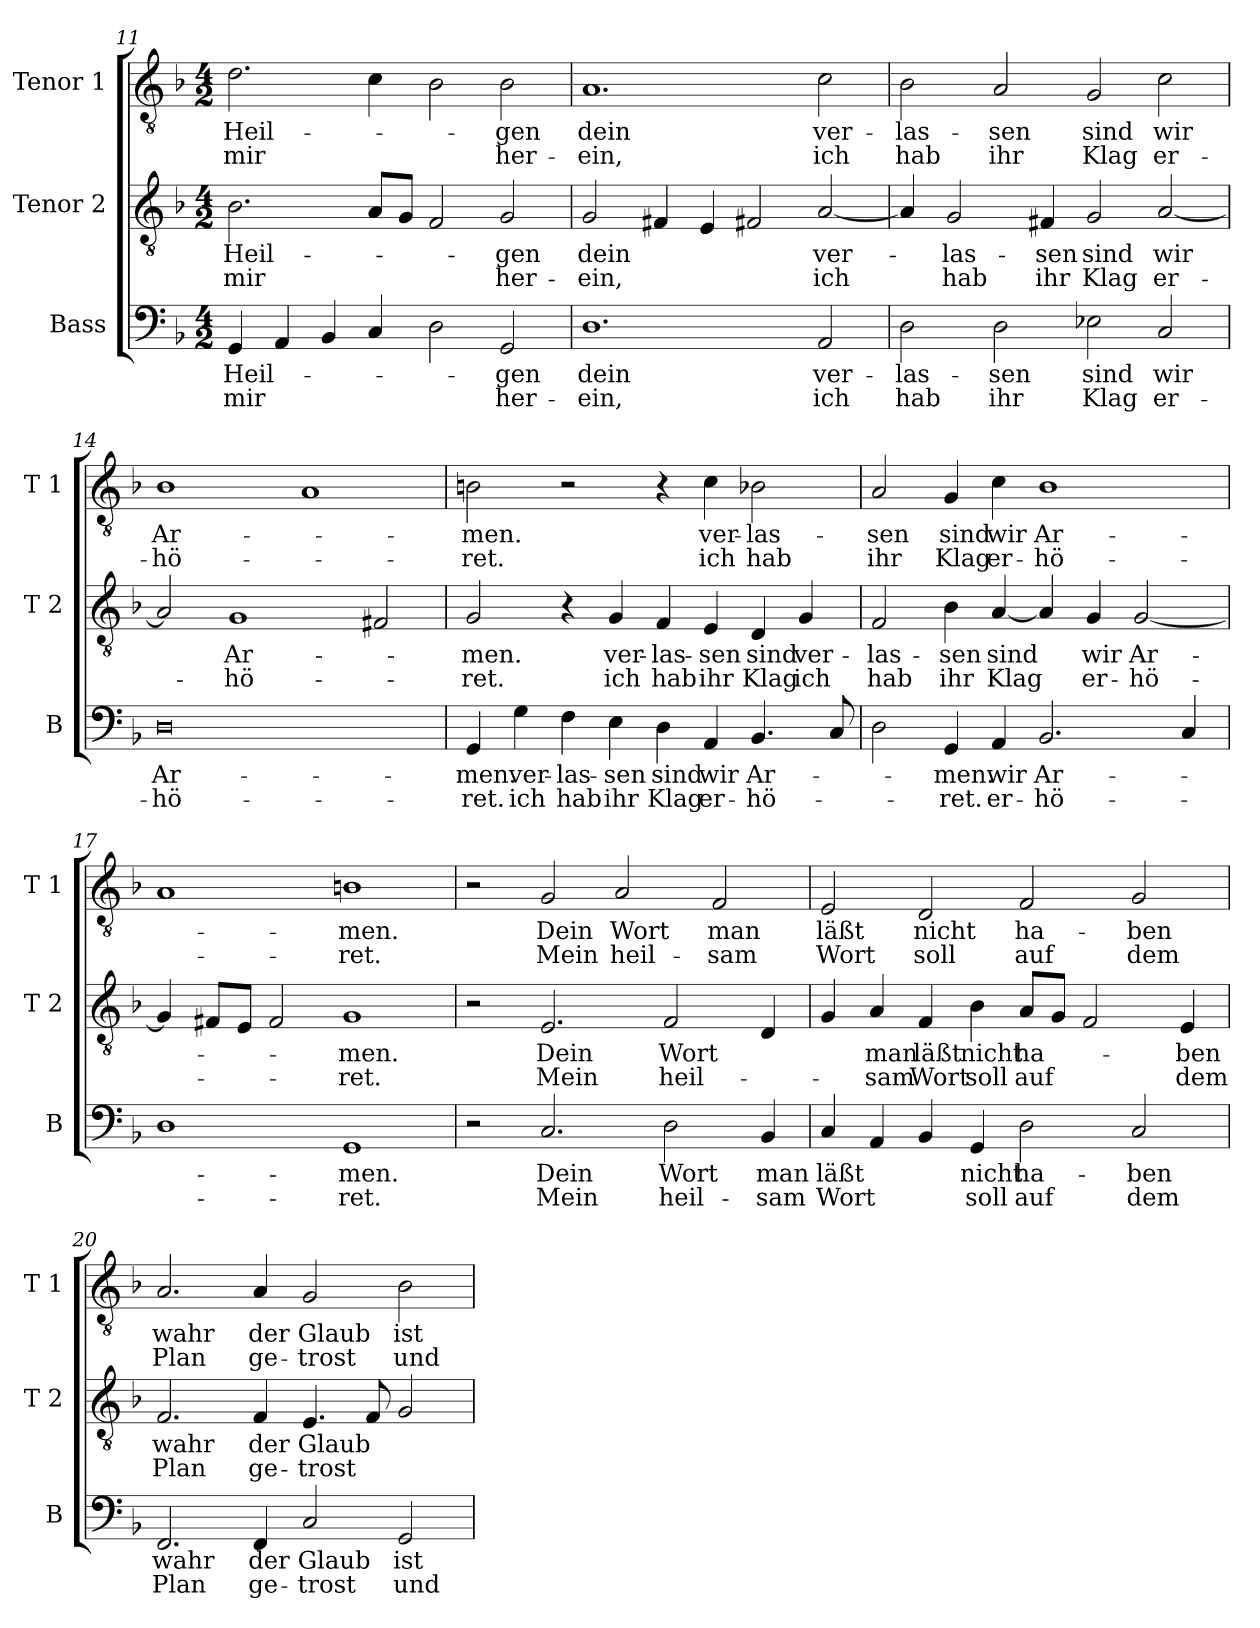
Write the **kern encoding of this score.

**kern	**text	**text	**kern	**text	**text	**kern	**text	**text
*part3	*part3	*part3	*part2	*part2	*part2	*part1	*part1	*part1
*staff3	*staff3	*staff3	*staff2	*staff2	*staff2	*staff1	*staff1	*staff1
*I"Bass	*	*	*I"Tenor 2	*	*	*I"Tenor 1	*	*
*I'B	*	*	*I'T 2	*	*	*I'T 1	*	*
!!LO:PB:g=z
*clefF4	*	*	*clefGv2	*	*	*clefGv2	*	*
*k[b-]	*	*	*k[b-]	*	*	*k[b-]	*	*
*F:	*	*	*F:	*	*	*F:	*	*
*M4/2	*	*	*M4/2	*	*	*M4/2	*	*
=11	=11	=11	=11	=11	=11	=11	=11	=11
!	!LO:LY:b	!LO:LY:b	!	!LO:LY:b	!LO:LY:b	!	!LO:LY:b	!LO:LY:b
4GG/	Heil-	mir	2.B-\	Heil-	mir	2.d\	Heil-	mir
4AA/	.	.	.	.	.	.	.	.
4BB-/	.	.	.	.	.	.	.	.
4C/	.	.	8A/L	.	.	4c\	.	.
.	.	.	8G/J	.	.	.	.	.
2D\	.	.	2F/	.	.	2B-\	.	.
!	!LO:LY:b	!LO:LY:b	!	!LO:LY:b	!LO:LY:b	!	!LO:LY:b	!LO:LY:b
2GG/	-gen	her-	2G/	-gen	her-	2B-\	-gen	her-
=12	=12	=12	=12	=12	=12	=12	=12	=12
!	!LO:LY:b	!LO:LY:b	!	!LO:LY:b	!LO:LY:b	!	!LO:LY:b	!LO:LY:b
1.D	dein	-ein,	2G/	dein	-ein,	1.A	dein	-ein,
.	.	.	4F#X/	.	.	.	.	.
.	.	.	4E/	.	.	.	.	.
.	.	.	2F#X/	.	.	.	.	.
!	!LO:LY:b	!LO:LY:b	!	!LO:LY:b	!LO:LY:b	!	!LO:LY:b	!LO:LY:b
2AA/	ver-	ich	[2A/	ver-	ich	2c\	ver-	ich
=13	=13	=13	=13	=13	=13	=13	=13	=13
!	!LO:LY:b	!LO:LY:b	!	!	!	!	!LO:LY:b	!LO:LY:b
2D\	-las-	hab	4A/]	.	.	2B-\	-las-	hab
!	!	!	!	!LO:LY:b	!LO:LY:b	!	!	!
.	.	.	2G/	-las-	hab	.	.	.
!	!LO:LY:b	!LO:LY:b	!	!	!	!	!LO:LY:b	!LO:LY:b
2D\	-sen	ihr	.	.	.	2A/	-sen	ihr
!	!	!	!	!LO:LY:b	!LO:LY:b	!	!	!
.	.	.	4F#X/	-sen	ihr	.	.	.
!	!LO:LY:b	!LO:LY:b	!	!LO:LY:b	!LO:LY:b	!	!LO:LY:b	!LO:LY:b
2E-X\	sind	Klag	2G/	sind	Klag	2G/	sind	Klag
!	!LO:LY:b	!LO:LY:b	!	!LO:LY:b	!LO:LY:b	!	!LO:LY:b	!LO:LY:b
2C/	wir	er-	[2A/	wir	er-	2c\	wir	er-
=14	=14	=14	=14	=14	=14	=14	=14	=14
!	!LO:LY:b	!LO:LY:b	!	!	!	!	!LO:LY:b	!LO:LY:b
0D	Ar-	-hö-	2A/]	.	.	1B-	Ar-	-hö-
!	!	!	!	!LO:LY:b	!LO:LY:b	!	!	!
.	.	.	1G	Ar-	-hö-	.	.	.
.	.	.	.	.	.	1A	.	.
.	.	.	2F#X/	.	.	.	.	.
!!LO:LB:g=z
=15	=15	=15	=15	=15	=15	=15	=15	=15
!	!LO:LY:b	!LO:LY:b	!	!LO:LY:b	!LO:LY:b	!	!LO:LY:b	!LO:LY:b
4GG/	-men.	-ret.	2G/	-men.	-ret.	2Bn\	-men.	-ret.
!	!LO:LY:b	!LO:LY:b	!	!	!	!	!	!
4G\	ver-	ich	.	.	.	.	.	.
!	!LO:LY:b	!LO:LY:b	!	!	!	!	!	!
4F\	-las-	hab	4r	.	.	2r	.	.
!	!LO:LY:b	!LO:LY:b	!	!LO:LY:b	!LO:LY:b	!	!	!
4E\	-sen	ihr	4G/	ver-	ich	.	.	.
!	!LO:LY:b	!LO:LY:b	!	!LO:LY:b	!LO:LY:b	!	!	!
4D\	sind	Klag	4F/	-las-	hab	4r	.	.
!	!LO:LY:b	!LO:LY:b	!	!LO:LY:b	!LO:LY:b	!	!LO:LY:b	!LO:LY:b
4AA/	wir	er-	4E/	-sen	ihr	4c\	ver-	ich
!	!LO:LY:b	!LO:LY:b	!	!LO:LY:b	!LO:LY:b	!	!LO:LY:b	!LO:LY:b
4.BB-/	Ar-	-hö-	4D/	sind	Klag	2B-\	-las-	hab
!	!	!	!	!LO:LY:b	!LO:LY:b	!	!	!
.	.	.	4G/	ver-	ich	.	.	.
8C/	.	.	.	.	.	.	.	.
=16	=16	=16	=16	=16	=16	=16	=16	=16
!	!	!	!	!LO:LY:b	!LO:LY:b	!	!LO:LY:b	!LO:LY:b
2D\	.	.	2F/	-las-	hab	2A/	-sen	ihr
!	!LO:LY:b	!LO:LY:b	!	!LO:LY:b	!LO:LY:b	!	!LO:LY:b	!LO:LY:b
4GG/	-men.	-ret.	4B-\	-sen	ihr	4G/	sind	Klag
!	!LO:LY:b	!LO:LY:b	!	!LO:LY:b	!LO:LY:b	!	!LO:LY:b	!LO:LY:b
4AA/	wir	er-	[4A/	sind	Klag	4c\	wir	er-
!	!LO:LY:b	!LO:LY:b	!	!	!	!	!LO:LY:b	!LO:LY:b
2.BB-/	Ar-	-hö-	4A/]	.	.	1B-	Ar-	-hö-
!	!	!	!	!LO:LY:b	!LO:LY:b	!	!	!
.	.	.	4G/	wir	er-	.	.	.
!	!	!	!	!LO:LY:b	!LO:LY:b	!	!	!
.	.	.	[2G/	Ar-	-hö-	.	.	.
4C/	.	.	.	.	.	.	.	.
=17	=17	=17	=17	=17	=17	=17	=17	=17
1D	.	.	4G/]	.	.	1A	.	.
.	.	.	8F#X/L	.	.	.	.	.
.	.	.	8E/J	.	.	.	.	.
.	.	.	2F#/	.	.	.	.	.
!	!LO:LY:b	!LO:LY:b	!	!LO:LY:b	!LO:LY:b	!	!LO:LY:b	!LO:LY:b
1GG	-men.	-ret.	1G	-men.	-ret.	1Bn	-men.	-ret.
!!LO:LB:g=z
=18	=18	=18	=18	=18	=18	=18	=18	=18
2r	.	.	2r	.	.	2r	.	.
!	!LO:LY:b	!LO:LY:b	!	!LO:LY:b	!LO:LY:b	!	!LO:LY:b	!LO:LY:b
2.C/	Dein	Mein	2.E/	Dein	Mein	2G/	Dein	Mein
!	!	!	!	!	!	!	!LO:LY:b	!LO:LY:b
.	.	.	.	.	.	2A/	Wort	heil-
!	!LO:LY:b	!LO:LY:b	!	!LO:LY:b	!LO:LY:b	!	!	!
2D\	Wort	heil-	2F/	Wort	heil-	.	.	.
!	!	!	!	!	!	!	!LO:LY:b	!LO:LY:b
.	.	.	.	.	.	2F/	man	-sam
!	!LO:LY:b	!LO:LY:b	!	!	!	!	!	!
4BB-/	man	-sam	4D/	.	.	.	.	.
=19	=19	=19	=19	=19	=19	=19	=19	=19
!	!LO:LY:b	!LO:LY:b	!	!	!	!	!LO:LY:b	!LO:LY:b
4C/	läßt	Wort	4G/	.	.	2E/	läßt	Wort
!	!	!	!	!LO:LY:b	!LO:LY:b	!	!	!
4AA/	.	.	4A/	man	-sam	.	.	.
!	!	!	!	!LO:LY:b	!LO:LY:b	!	!LO:LY:b	!LO:LY:b
4BB-/	.	.	4F/	läßt	Wort	2D/	nicht	soll
!	!LO:LY:b	!LO:LY:b	!	!LO:LY:b	!LO:LY:b	!	!	!
4GG/	nicht	soll	4B-\	nicht	soll	.	.	.
!	!LO:LY:b	!LO:LY:b	!	!LO:LY:b	!LO:LY:b	!	!LO:LY:b	!LO:LY:b
2D\	ha-	auf	8A/L	ha-	auf	2F/	ha-	auf
.	.	.	8G/J	.	.	.	.	.
.	.	.	2F/	.	.	.	.	.
!	!LO:LY:b	!LO:LY:b	!	!	!	!	!LO:LY:b	!LO:LY:b
2C/	-ben	dem	.	.	.	2G/	-ben	dem
!	!	!	!	!LO:LY:b	!LO:LY:b	!	!	!
.	.	.	4E/	-ben	dem	.	.	.
=20	=20	=20	=20	=20	=20	=20	=20	=20
!	!LO:LY:b	!LO:LY:b	!	!LO:LY:b	!LO:LY:b	!	!LO:LY:b	!LO:LY:b
2.FF/	wahr	Plan	2.F/	wahr	Plan	2.A/	wahr	Plan
!	!LO:LY:b	!LO:LY:b	!	!LO:LY:b	!LO:LY:b	!	!LO:LY:b	!LO:LY:b
4FF/	der	ge-	4F/	der	ge-	4A/	der	ge-
!	!LO:LY:b	!LO:LY:b	!	!LO:LY:b	!LO:LY:b	!	!LO:LY:b	!LO:LY:b
2C/	Glaub	-trost	4.E/	Glaub	-trost	2G/	Glaub	-trost
.	.	.	8F/	.	.	.	.	.
!	!LO:LY:b	!LO:LY:b	!	!	!	!	!LO:LY:b	!LO:LY:b
2GG/	ist	und	2G/	.	.	2B-\	ist	und
=	=	=	=	=	=	=	=	=
*-	*-	*-	*-	*-	*-	*-	*-	*-
